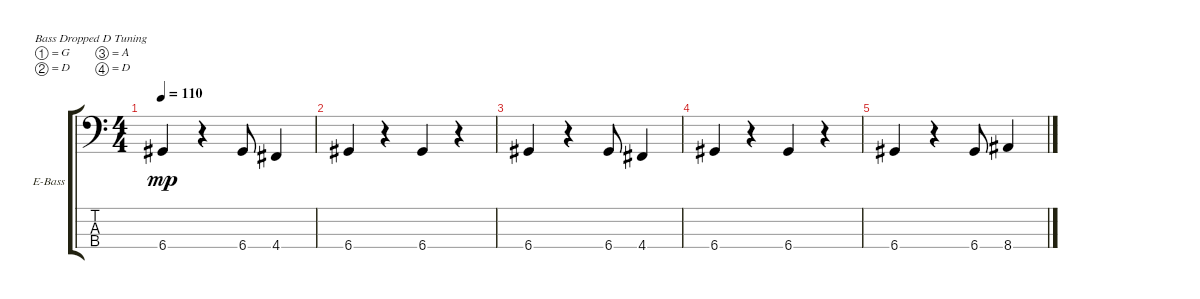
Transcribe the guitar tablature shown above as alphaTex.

\defaultSystemsLayout 4
\bracketExtendMode groupsimilarinstruments
\firstSystemTrackNameOrientation horizontal
\otherSystemsTrackNameOrientation horizontal
\track ("Electric Bass" "E-Bass") {instrument electricbassfinger}
\staff {score tabs}
\tuning (G2 D2 A1 D1)
\ts (4 4)
\tempo 110
\clef f4
\ks c
6.4.4{dy mp} r.4 6.4.8 4.4.4 |
6.4.4 r.4 6.4.4 r.4 |
6.4.4 r.4 6.4.8 4.4.4 |
6.4.4 r.4 6.4.4 r.4 |
6.4.4 r.4 6.4.8 8.4.4
